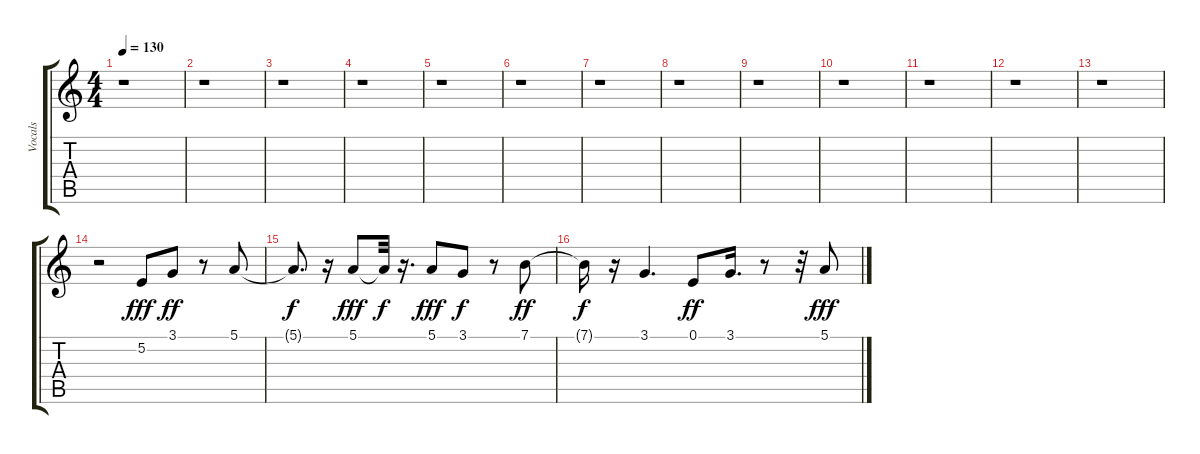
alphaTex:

\track ("Vocals" "Vocals") {instrument lead6voice}
\staff {score tabs}
\tuning (E4 B3 G3 D3 A2 E2) {hide}
\ts (4 4)
\tempo 130
\clef g2
\ks c
r.1{dy fff instrument lead6voice} |
r.1 |
r.1 |
r.1 |
r.1 |
r.1 |
r.1 |
r.1 |
r.1 |
r.1 |
r.1 |
r.1 |
r.1 |
r.2 5.2.8 3.1.8{dy ff} r.8 5.1.8 |
5.1{t}.8{d dy f} r.16 5.1.8{dy fff} 5.1{t}.32{dy f} r.16{d} 5.1.8{dy fff} 3.1.8{dy f} r.8 7.1.8{dy ff} |
7.1{t}.16{dy f} r.16 3.1.4{d} 0.1.8{dy ff} 3.1.16{d} r.8 r.32 5.1.8{dy fff}
